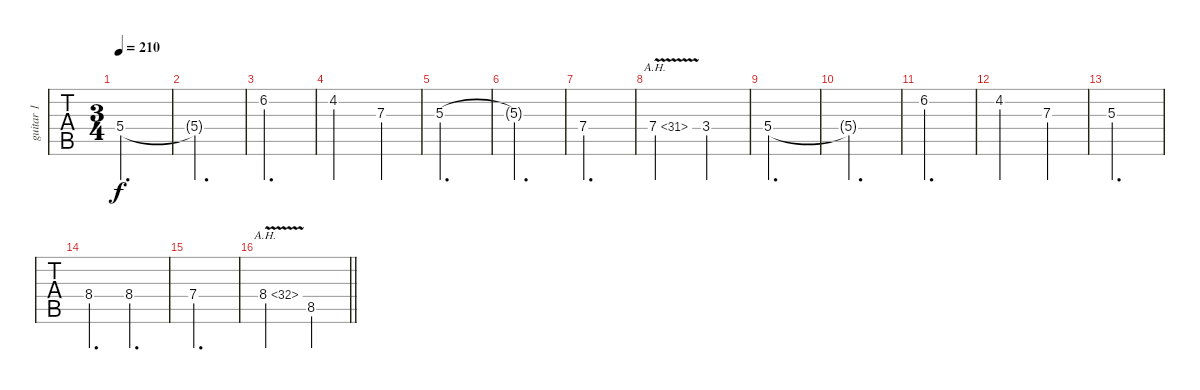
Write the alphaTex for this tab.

\track ("guitar 1" "guitar 1") {instrument distortionguitar}
\staff {tabs}
\tuning (Db4 Ab3 E3 B2 Gb2 B1) {hide}
\ts (3 4)
\tempo 210
\clef g2
\ks c
5.4.2{d dy f} |
5.4{t}.2{d} |
6.2.2{d} |
4.2.2 7.3.4 |
5.3.2{d} |
5.3{t}.2{d} |
7.4.2{d} |
7.4{ah 24 v}.2 3.4.4 |
5.4.2{d} |
5.4{t}.2{d} |
6.2.2{d} |
4.2.2 7.3.4 |
5.3.2{d} |
8.4.4{d} 8.4.4{d} |
7.4.2{d} |
\barLineRight lightlight
8.4{ah 24 v}.2 8.5.4
